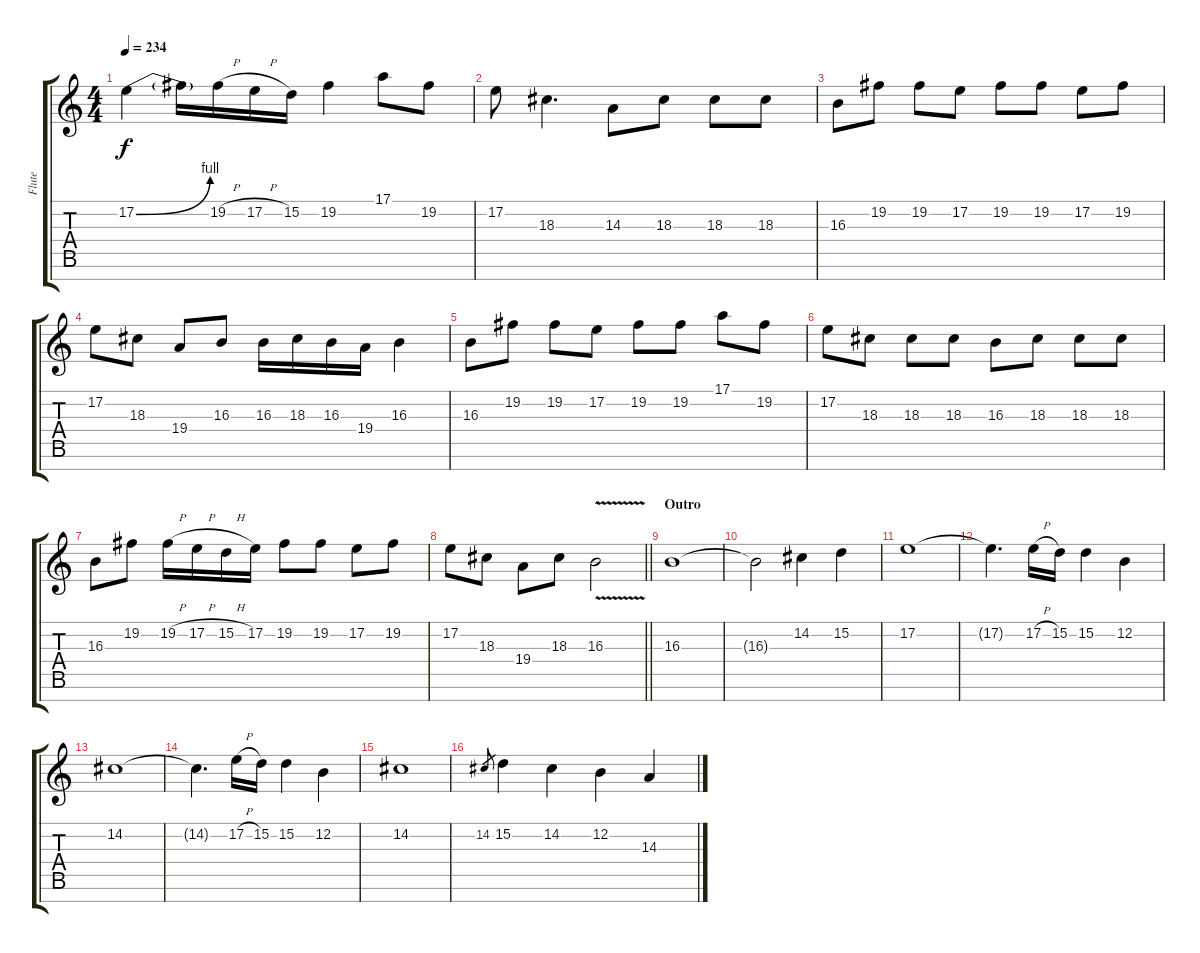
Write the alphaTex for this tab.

\track ("Flute" "Flute") {instrument piccolo}
\staff {score tabs}
\tuning (E4 B3 G3 D3 A2 E2 B1) {hide}
\ts (4 4)
\tempo 234
\clef g2
\ks c
17.2{be (bend 0 0 60 4)}.4{dy f} 17.2{t}.16 19.2{h}.16 17.2{h}.16 15.2.16 19.2.4 17.1.8 19.2.8 |
17.2.8 18.3.4{d} 14.3.8 18.3.8 18.3.8 18.3.8 |
16.3.8 19.2.8 19.2.8 17.2.8 19.2.8 19.2.8 17.2.8 19.2.8 |
17.2.8 18.3.8 19.4.8 16.3.8 16.3.16 18.3.16 16.3.16 19.4.16 16.3.4 |
16.3.8 19.2.8 19.2.8 17.2.8 19.2.8 19.2.8 17.1.8 19.2.8 |
17.2.8 18.3.8 18.3.8 18.3.8 16.3.8 18.3.8 18.3.8 18.3.8 |
16.3.8 19.2.8 19.2{h}.16 17.2{h}.16 15.2{h}.16 17.2.16 19.2.8 19.2.8 17.2.8 19.2.8 |
\barLineRight lightlight
17.2.8 18.3.8 19.4.8 18.3.8 16.3{v}.2 |
\section ("" "Outro")
16.3.1{balance 16} |
16.3{t}.2 14.2.4 15.2.4 |
17.2.1 |
17.2{t}.4{d} 17.2{h}.16 15.2.16 15.2.4 12.2.4 |
14.2.1 |
14.2{t}.4{d} 17.2{h}.16 15.2.16 15.2.4 12.2.4 |
14.2.1 |
14.2.8{gr} 15.2.4 14.2.4 12.2.4 14.3.4
